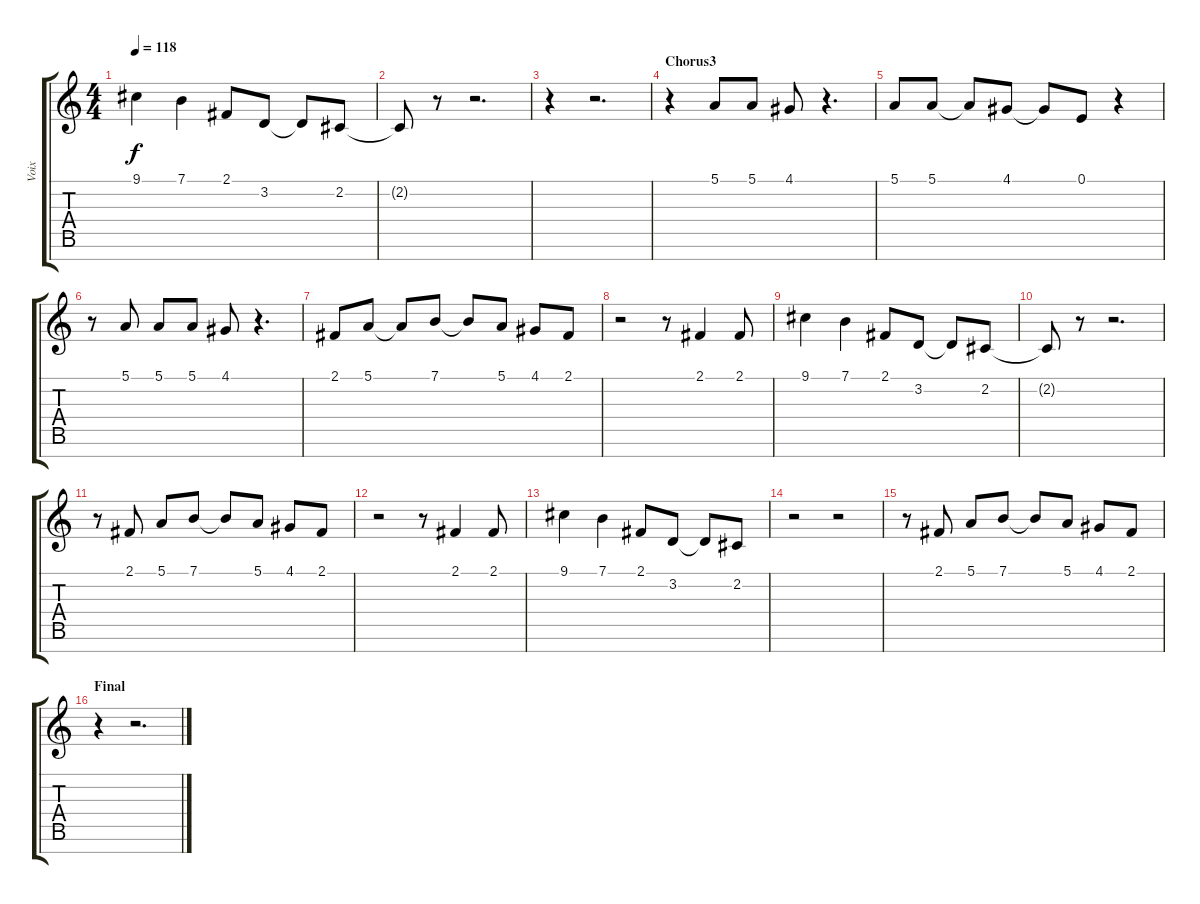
\track ("Voix " "Voix ") {instrument acousticgrandpiano}
\staff {score tabs}
\tuning (E4 B3 G3 D3 A2 E2 B1) {hide}
\ts (4 4)
\tempo 118
\clef g2
\ks c
9.1.4{dy f} 7.1.4 2.1.8 3.2.8 3.2{t}.8 2.2.8 |
2.2{t}.8 r.8 r.2{d} |
r.4 r.2{d} |
\section ("" "Chorus3")
r.4 5.1.8 5.1.8 4.1.8 r.4{d} |
5.1.8 5.1.8 5.1{t}.8 4.1.8 4.1{t}.8 0.1.8 r.4 |
r.8 5.1.8 5.1.8 5.1.8 4.1.8 r.4{d} |
2.1.8 5.1.8 5.1{t}.8 7.1.8 7.1{t}.8 5.1.8 4.1.8 2.1.8 |
r.2 r.8 2.1.4 2.1.8 |
9.1.4 7.1.4 2.1.8 3.2.8 3.2{t}.8 2.2.8 |
2.2{t}.8 r.8 r.2{d} |
r.8 2.1.8 5.1.8 7.1.8 7.1{t}.8 5.1.8 4.1.8 2.1.8 |
r.2 r.8 2.1.4 2.1.8 |
9.1.4 7.1.4 2.1.8 3.2.8 3.2{t}.8 2.2.8 |
r.2 r.2 |
r.8 2.1.8 5.1.8 7.1.8 7.1{t}.8 5.1.8 4.1.8 2.1.8 |
\section ("" "Final")
r.4 r.2{d}
